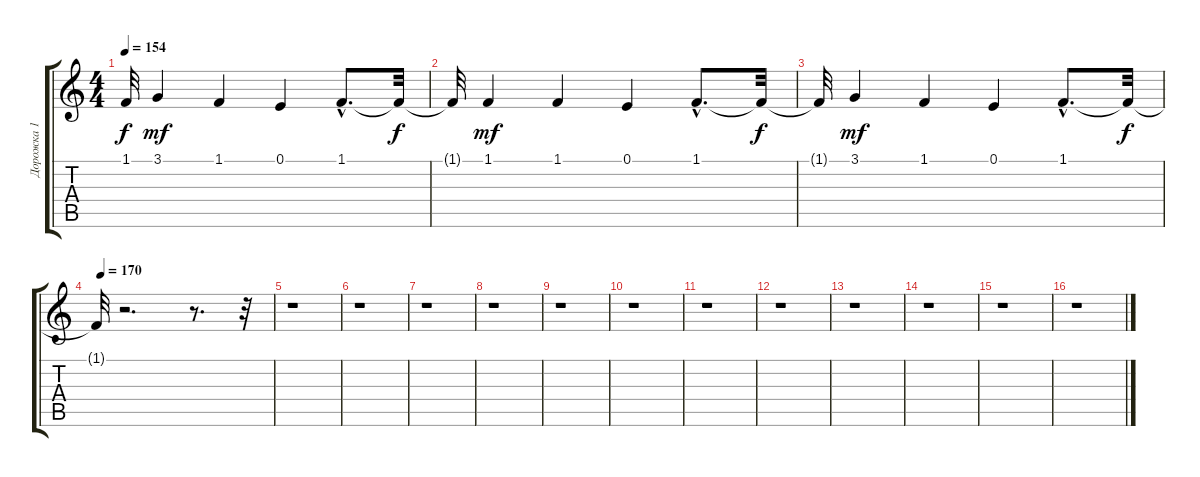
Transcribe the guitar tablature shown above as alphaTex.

\track ("Дорожка 1" "Дорожка 1") {instrument marimba}
\staff {score tabs}
\tuning (E4 B3 G3 D3 A2 E2) {hide}
\ts (4 4)
\tempo 154
\clef g2
\ks c
1.1{t}.32{dy f} 3.1.4{dy mf} 1.1.4 0.1.4 1.1{hac}.8{d} 1.1{t}.32{dy f} |
1.1{t}.32 1.1.4{dy mf} 1.1.4 0.1.4 1.1{hac}.8{d} 1.1{t}.32{dy f} |
1.1{t}.32 3.1.4{dy mf} 1.1.4 0.1.4 1.1{hac}.8{d} 1.1{t}.32{dy f} |
\tempo (170 0.03125)
1.1{t}.32 r.2{d} r.8{d} r.32 |
r.1 |
r.1 |
r.1 |
r.1 |
r.1 |
r.1 |
r.1 |
r.1 |
r.1 |
r.1 |
r.1 |
r.1
